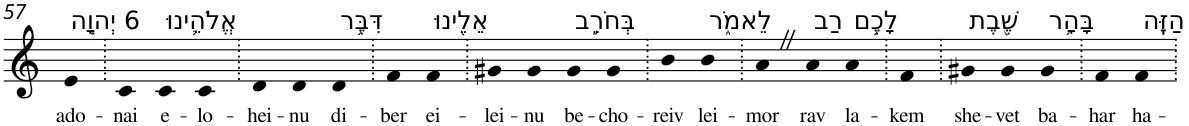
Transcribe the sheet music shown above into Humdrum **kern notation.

**kern	**text
*part1	*part1
*staff1	*staff1
*I"Piano	*
*I'Pno	*
!!LO:PB:g=z
*clefG2	*
*k[]	*
=57	=57
!LO:TX:a:t=6 יְהוָ֧ה	!
!	!LO:LY:b
4e	ado-
=58.	=58.
!	!LO:LY:b
4c	-nai
!LO:TX:a:t=אֱלֹהֵ֛ינוּ	!
!	!LO:LY:b
4c	e-
!	!LO:LY:b
4c	-lo-
=59.	=59.
!	!LO:LY:b
4d	-hei-
!	!LO:LY:b
4d	-nu
!LO:TX:a:t=דִּבֶּ֥ר	!
!	!LO:LY:b
4d	di-
=60.	=60.
!	!LO:LY:b
4f	-ber
!LO:TX:a:t=אֵלֵ֖ינוּ	!
!	!LO:LY:b
4f	ei-
=61.	=61.
!	!LO:LY:b
4g#X	-lei-
!	!LO:LY:b
4g#	-nu
!LO:TX:a:t=בְּחֹרֵ֣ב	!
!	!LO:LY:b
4g#	be-
!	!LO:LY:b
4g#	-cho-
=62.	=62.
!	!LO:LY:b
4b	-reiv
!LO:TX:a:t=לֵאמֹ֑ר	!
!	!LO:LY:b
4b	lei-
=63.	=63.
!	!LO:LY:b
4aZ	-mor
!LO:TX:a:t=רַב	!
!	!LO:LY:b
4a	rav
!LO:TX:a:t=לָכֶ֥ם	!
!	!LO:LY:b
4a	la-
=64.	=64.
!	!LO:LY:b
4f	-kem
=65.	=65.
!LO:TX:a:t=שֶׁ֖בֶת	!
!	!LO:LY:b
4g#X	she-
!	!LO:LY:b
4g#	-vet
!LO:TX:a:t=בָּהָ֥ר	!
!	!LO:LY:b
4g#	ba-
=66.	=66.
!	!LO:LY:b
4f	-har
!LO:TX:a:t=הַזֶּֽה	!
!	!LO:LY:b
4f	ha-
=.	=.
*-	*-
